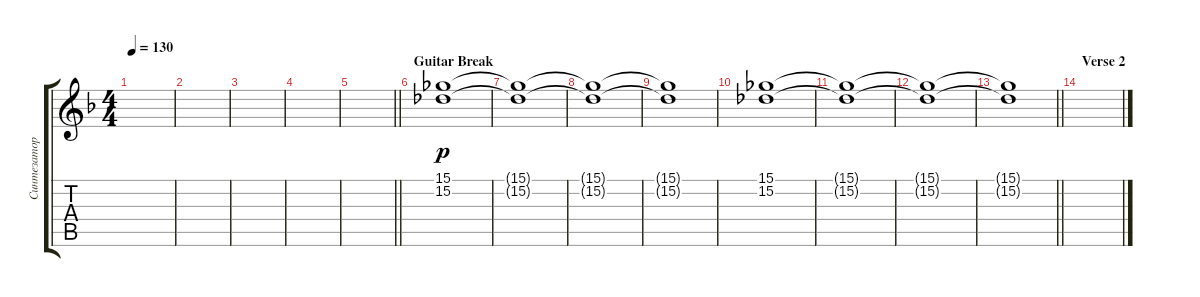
\track ("Синтезатор" "Синтезатор") {instrument stringensemble1}
\staff {score tabs}
\tuning (Eb4 Bb3 Gb3 Db3 Ab2 Eb2) {hide}
\ts (4 4)
\tempo 130
\clef g2
\ks dminor
|
|
|
|
\barLineRight lightlight
|
\section ("" "Guitar Break")
(15.1 15.2).1{dy p instrument stringensemble1} |
(15.1{t} 15.2{t}).1 |
(15.1{t} 15.2{t}).1 |
(15.1{t} 15.2{t}).1 |
(15.1 15.2).1 |
(15.1{t} 15.2{t}).1 |
(15.1{t} 15.2{t}).1 |
\barLineRight lightlight
(15.1{t} 15.2{t}).1 |
\section ("" "Verse 2")
